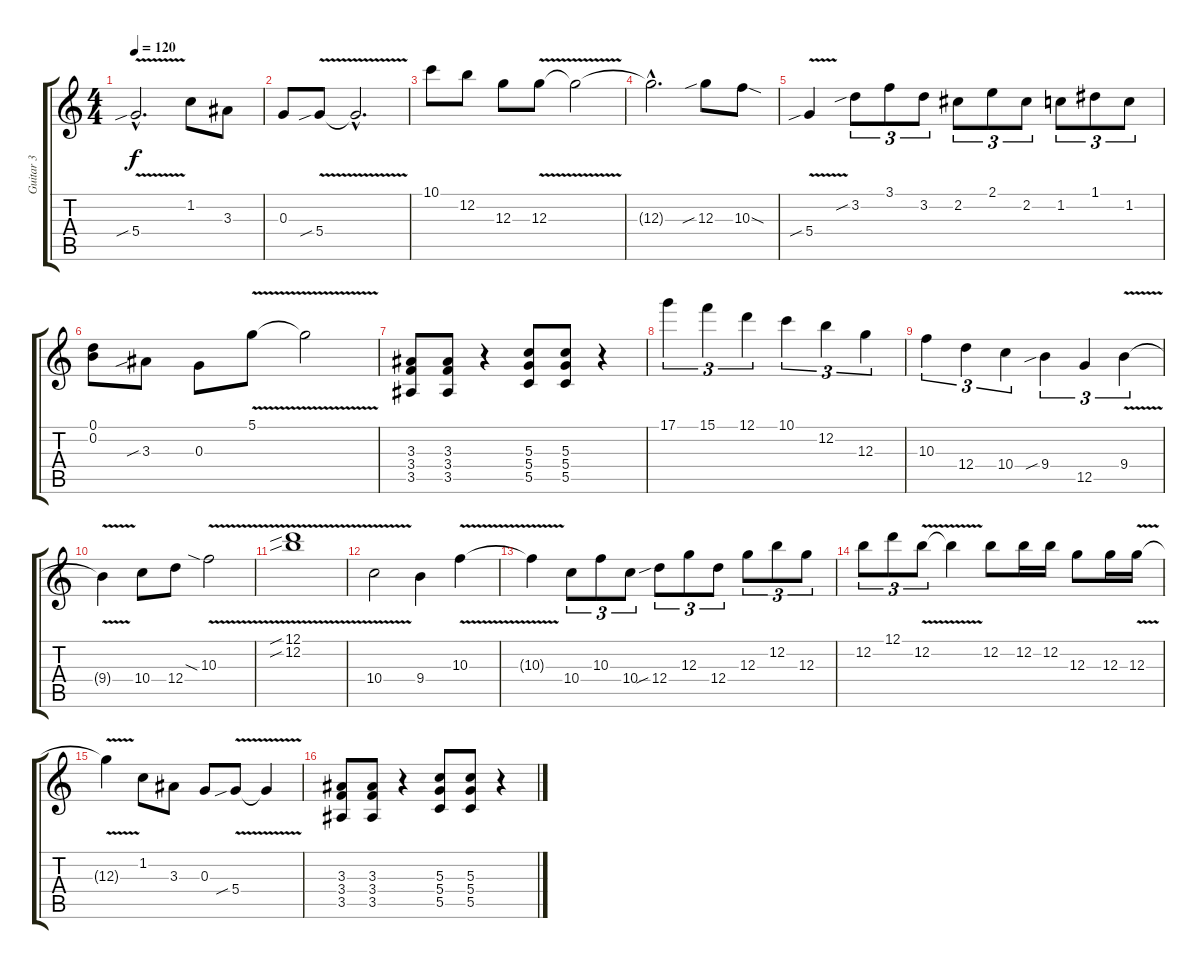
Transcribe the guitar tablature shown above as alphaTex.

\track ("Guitar 3" "Guitar 3") {instrument distortionguitar}
\staff {score tabs}
\tuning (D4 B3 G3 D3 G2 D2) {hide}
\ts (4 4)
\tempo 120
\clef g2
\ks c
5.4{v sib hac}.2{d dy f} 1.2.8 3.3.8 |
0.3.8 5.4{v sib}.8 5.4{hac t}.2{d} |
10.1.8 12.2.8 12.3.8 12.3{v}.8 12.3{t}.2 |
12.3{hac t}.2{d} 12.3{sib}.8 10.3{sod}.8 |
5.4{v sib}.4 3.2{sib}.8{tu (3 2)} 3.1.8{tu (3 2)} 3.2.8{tu (3 2)} 2.2.8{tu (3 2)} 2.1.8{tu (3 2)} 2.2.8{tu (3 2)} 1.2.8{tu (3 2)} 1.1.8{tu (3 2)} 1.2.8{tu (3 2)} |
(0.1 0.2).8 3.3{sib}.8 0.3.8 5.1{v}.8 5.1{t}.2 |
(3.3 3.4 3.5).8{volume 13} (3.3 3.4 3.5).8 r.4 (5.3 5.4 5.5).8 (5.3 5.4 5.5).8 r.4 |
17.1.4{tu (3 2) volume 16} 15.1.4{tu (3 2)} 12.1.4{tu (3 2)} 10.1.4{tu (3 2)} 12.2.4{tu (3 2)} 12.3.4{tu (3 2)} |
10.3.4{tu (3 2)} 12.4.4{tu (3 2)} 10.4.4{tu (3 2)} 9.4{sib}.4{tu (3 2)} 12.5.4{tu (3 2)} 9.4{v}.4{tu (3 2)} |
9.4{t}.4 10.4.8 12.4.8 10.3{v sia}.2 |
(12.1{v sib} 12.2{v sib}).1 |
10.4{v}.2 9.4.4 10.3{v}.4 |
10.3{t}.4 10.4.8{tu (3 2)} 10.3.8{tu (3 2)} 10.4.8{tu (3 2)} 12.4{sib}.8{tu (3 2)} 12.3.8{tu (3 2)} 12.4.8{tu (3 2)} 12.3.8{tu (3 2)} 12.2.8{tu (3 2)} 12.3.8{tu (3 2)} |
12.2.8{tu (3 2)} 12.1.8{tu (3 2)} 12.2{v}.8{tu (3 2)} 12.2{t}.4 12.2.8 12.2.16 12.2.16 12.3.8 12.3.16 12.3{v}.16 |
12.3{t}.4 1.2.8 3.3.8 0.3.8 5.4{v sib}.8 5.4{t}.4 |
(3.3 3.4 3.5).8{volume 13} (3.3 3.4 3.5).8 r.4 (5.3 5.4 5.5).8 (5.3 5.4 5.5).8 r.4
